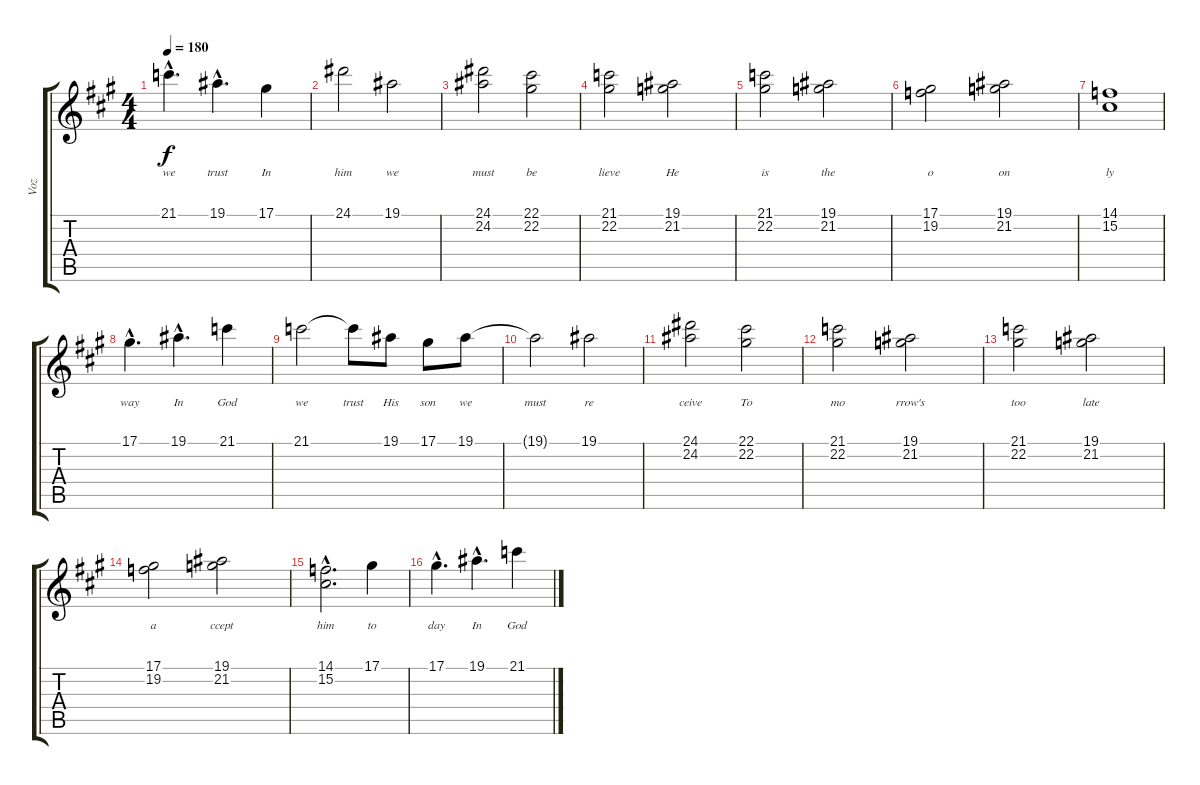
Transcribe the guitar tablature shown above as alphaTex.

\track ("Voz" "Voz") {instrument choiraahs}
\staff {score tabs}
\tuning (Eb4 Bb3 Gb3 Db3 Ab2 Eb2) {hide}
\ts (4 4)
\tempo 180
\clef g2
\ks a
21.1{hac}.4{d lyrics (0 "we") lyrics (1 "") lyrics (2 "") lyrics (3 "") lyrics (4 "") dy f} 19.1{hac}.4{d lyrics (0 "trust") lyrics (1 "") lyrics (2 "") lyrics (3 "") lyrics (4 "")} 17.1.4{lyrics (0 "In") lyrics (1 "") lyrics (2 "") lyrics (3 "") lyrics (4 "")} |
24.1.2{lyrics (0 "him") lyrics (1 "") lyrics (2 "") lyrics (3 "") lyrics (4 "")} 19.1.2{lyrics (0 "we") lyrics (1 "") lyrics (2 "") lyrics (3 "") lyrics (4 "")} |
(24.1 24.2).2{lyrics (0 "must") lyrics (1 "") lyrics (2 "") lyrics (3 "") lyrics (4 "")} (22.1 22.2).2{lyrics (0 "be") lyrics (1 "") lyrics (2 "") lyrics (3 "") lyrics (4 "")} |
(21.1 22.2).2{lyrics (0 "lieve") lyrics (1 "") lyrics (2 "") lyrics (3 "") lyrics (4 "")} (19.1 21.2).2{lyrics (0 "He") lyrics (1 "") lyrics (2 "") lyrics (3 "") lyrics (4 "")} |
(21.1 22.2).2{lyrics (0 "is") lyrics (1 "") lyrics (2 "") lyrics (3 "") lyrics (4 "")} (19.1 21.2).2{lyrics (0 "the") lyrics (1 "") lyrics (2 "") lyrics (3 "") lyrics (4 "")} |
(17.1 19.2).2{lyrics (0 "o") lyrics (1 "") lyrics (2 "") lyrics (3 "") lyrics (4 "")} (19.1 21.2).2{lyrics (0 "on") lyrics (1 "") lyrics (2 "") lyrics (3 "") lyrics (4 "")} |
(14.1 15.2).1{lyrics (0 "ly") lyrics (1 "") lyrics (2 "") lyrics (3 "") lyrics (4 "")} |
17.1{hac}.4{d lyrics (0 "way") lyrics (1 "") lyrics (2 "") lyrics (3 "") lyrics (4 "")} 19.1{hac}.4{d lyrics (0 "In") lyrics (1 "") lyrics (2 "") lyrics (3 "") lyrics (4 "")} 21.1.4{lyrics (0 "God") lyrics (1 "") lyrics (2 "") lyrics (3 "") lyrics (4 "")} |
21.1.2{lyrics (0 "we") lyrics (1 "") lyrics (2 "") lyrics (3 "") lyrics (4 "")} 21.1{t}.8{lyrics (0 "trust") lyrics (1 "") lyrics (2 "") lyrics (3 "") lyrics (4 "")} 19.1.8{lyrics (0 "His") lyrics (1 "") lyrics (2 "") lyrics (3 "") lyrics (4 "")} 17.1.8{lyrics (0 "son") lyrics (1 "") lyrics (2 "") lyrics (3 "") lyrics (4 "")} 19.1.8{lyrics (0 "we") lyrics (1 "") lyrics (2 "") lyrics (3 "") lyrics (4 "")} |
19.1{t}.2{lyrics (0 "must") lyrics (1 "") lyrics (2 "") lyrics (3 "") lyrics (4 "")} 19.1.2{lyrics (0 "re") lyrics (1 "") lyrics (2 "") lyrics (3 "") lyrics (4 "")} |
(24.1 24.2).2{lyrics (0 "ceive") lyrics (1 "") lyrics (2 "") lyrics (3 "") lyrics (4 "")} (22.1 22.2).2{lyrics (0 "To") lyrics (1 "") lyrics (2 "") lyrics (3 "") lyrics (4 "")} |
(21.1 22.2).2{lyrics (0 "mo") lyrics (1 "") lyrics (2 "") lyrics (3 "") lyrics (4 "")} (19.1 21.2).2{lyrics (0 "rrow's") lyrics (1 "") lyrics (2 "") lyrics (3 "") lyrics (4 "")} |
(21.1 22.2).2{lyrics (0 "too") lyrics (1 "") lyrics (2 "") lyrics (3 "") lyrics (4 "")} (19.1 21.2).2{lyrics (0 "late") lyrics (1 "") lyrics (2 "") lyrics (3 "") lyrics (4 "")} |
(17.1 19.2).2{lyrics (0 "a") lyrics (1 "") lyrics (2 "") lyrics (3 "") lyrics (4 "")} (19.1 21.2).2{lyrics (0 "ccept") lyrics (1 "") lyrics (2 "") lyrics (3 "") lyrics (4 "")} |
(14.1{hac} 15.2{hac}).2{d lyrics (0 "him") lyrics (1 "") lyrics (2 "") lyrics (3 "") lyrics (4 "")} 17.1.4{lyrics (0 "to") lyrics (1 "") lyrics (2 "") lyrics (3 "") lyrics (4 "")} |
17.1{hac}.4{d lyrics (0 "day") lyrics (1 "") lyrics (2 "") lyrics (3 "") lyrics (4 "")} 19.1{hac}.4{d lyrics (0 "In") lyrics (1 "") lyrics (2 "") lyrics (3 "") lyrics (4 "")} 21.1.4{lyrics (0 "God") lyrics (1 "") lyrics (2 "") lyrics (3 "") lyrics (4 "")}
